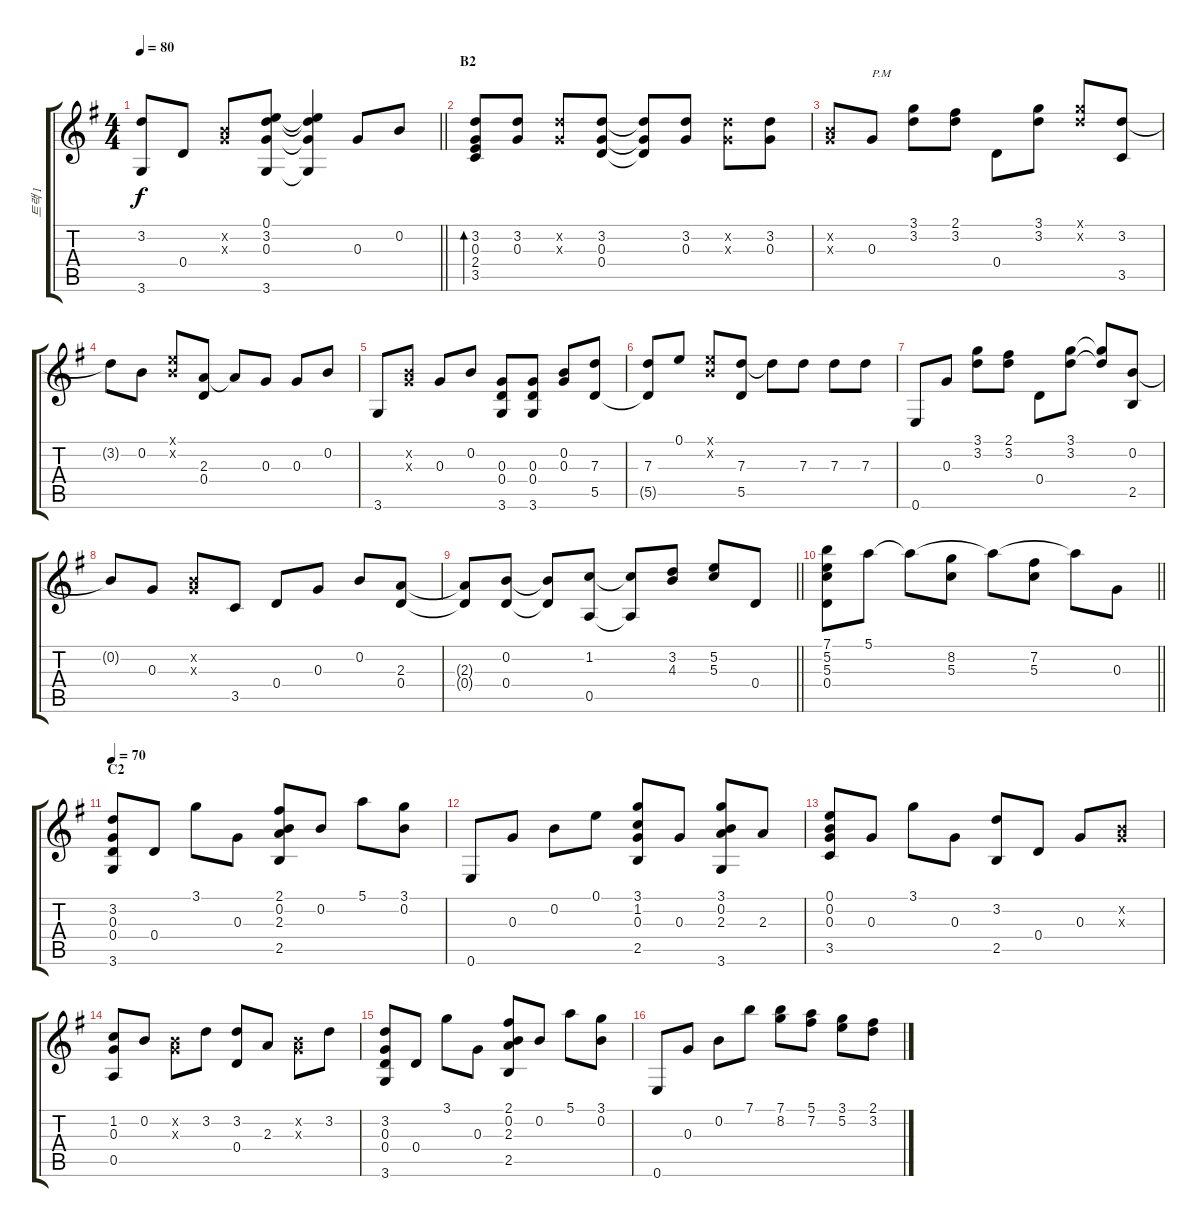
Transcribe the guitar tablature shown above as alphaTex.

\track ("트랙 1" "트랙 1") {instrument acousticguitarsteel}
\staff {score tabs}
\tuning (E4 B3 G3 D3 A2 E2) {hide}
\ts (4 4)
\tempo 80
\clef g2
\barLineRight lightlight
\ks g
(3.2 3.6).8{dy f} 0.4.8 (0.2{x} 0.3{x}).8 (0.1 3.2 0.3 3.6).8 (0.1{t} 3.2{t} 0.3{t} 3.6{t}).4 0.3.8 0.2.8 |
\section ("" "B2")
(3.2 0.3 2.4 3.5).8{bd 60} (3.2 0.3).8 (3.2{x} 0.3{x}).8 (3.2 0.3 0.4).8 (3.2{t} 0.3{t} 0.4{t}).8 (3.2 0.3).8 (3.2{x} 0.3{x}).8 (3.2 0.3).8 |
(0.2{x} 0.3{x}).8 0.3.8{txt "P.M"} (3.1 3.2).8 (2.1 3.2).8 0.4.8 (3.1 3.2).8 (3.1{x} 3.2{x}).8 (3.2 3.5).8 |
3.2{t}.8 0.2.8 (0.1{x} 0.2{x}).8 (2.3 0.4).8 2.3{t}.8 0.3.8 0.3.8 0.2.8 |
3.6.8 (0.2{x} 0.3{x}).8 0.3.8 0.2.8 (0.3 0.4 3.6).8 (0.3 0.4 3.6).8 (0.2 0.3).8 (7.3 5.5).8 |
(7.3 5.5{t}).8 0.1.8 (0.1{x} 0.2{x}).8 (7.3 5.5).8 7.3{t}.8 7.3.8 7.3.8 7.3.8 |
0.6.8 0.3.8 (3.1 3.2).8 (2.1 3.2).8 0.4.8 (3.1 3.2).8 (3.1{t} 3.2{t}).8 (0.2 2.5).8 |
0.2{t}.8 0.3.8 (0.2{x} 0.3{x}).8 3.5.8 0.4.8 0.3.8 0.2.8 (2.3 0.4).8 |
\barLineRight lightlight
(2.3{t} 0.4{t}).8 (0.2 0.4).8 (0.2{t} 0.4{t}).8 (1.2 0.5).8 (1.2{t} 0.5{t}).8 (3.2 4.3).8 (5.2 5.3).8 0.4.8 |
\barLineRight lightlight
(7.1 5.2 5.3 0.4).8 5.1.8 5.1{t}.8 (8.2 5.3).8 5.1{t}.8 (7.2 5.3).8 5.1{t}.8 0.3.8 |
\section ("" "C2")
\tempo 70
(3.2 0.3 0.4 3.6).8 0.4.8 3.1.8 0.3.8 (2.1 0.2 2.3 2.5).8 0.2.8 5.1.8 (3.1 0.2).8 |
0.6.8 0.3.8 0.2.8 0.1.8 (3.1 1.2 0.3 2.5).8 0.3.8 (3.1 0.2 2.3 3.6).8 2.3.8 |
(0.1 0.2 0.3 3.5).8 0.3.8 3.1.8 0.3.8 (3.2 2.5).8 0.4.8 0.3.8 (0.2{x} 0.3{x}).8 |
(1.2 0.3 0.5).8 0.2.8 (0.2{x} 0.3{x}).8 3.2.8 (3.2 0.4).8 2.3.8 (0.2{x} 0.3{x}).8 3.2.8 |
(3.2 0.3 0.4 3.6).8 0.4.8 3.1.8 0.3.8 (2.1 0.2 2.3 2.5).8 0.2.8 5.1.8 (3.1 0.2).8 |
0.6.8 0.3.8 0.2.8 7.1.8 (7.1 8.2).8 (5.1 7.2).8 (3.1 5.2).8 (2.1 3.2).8
